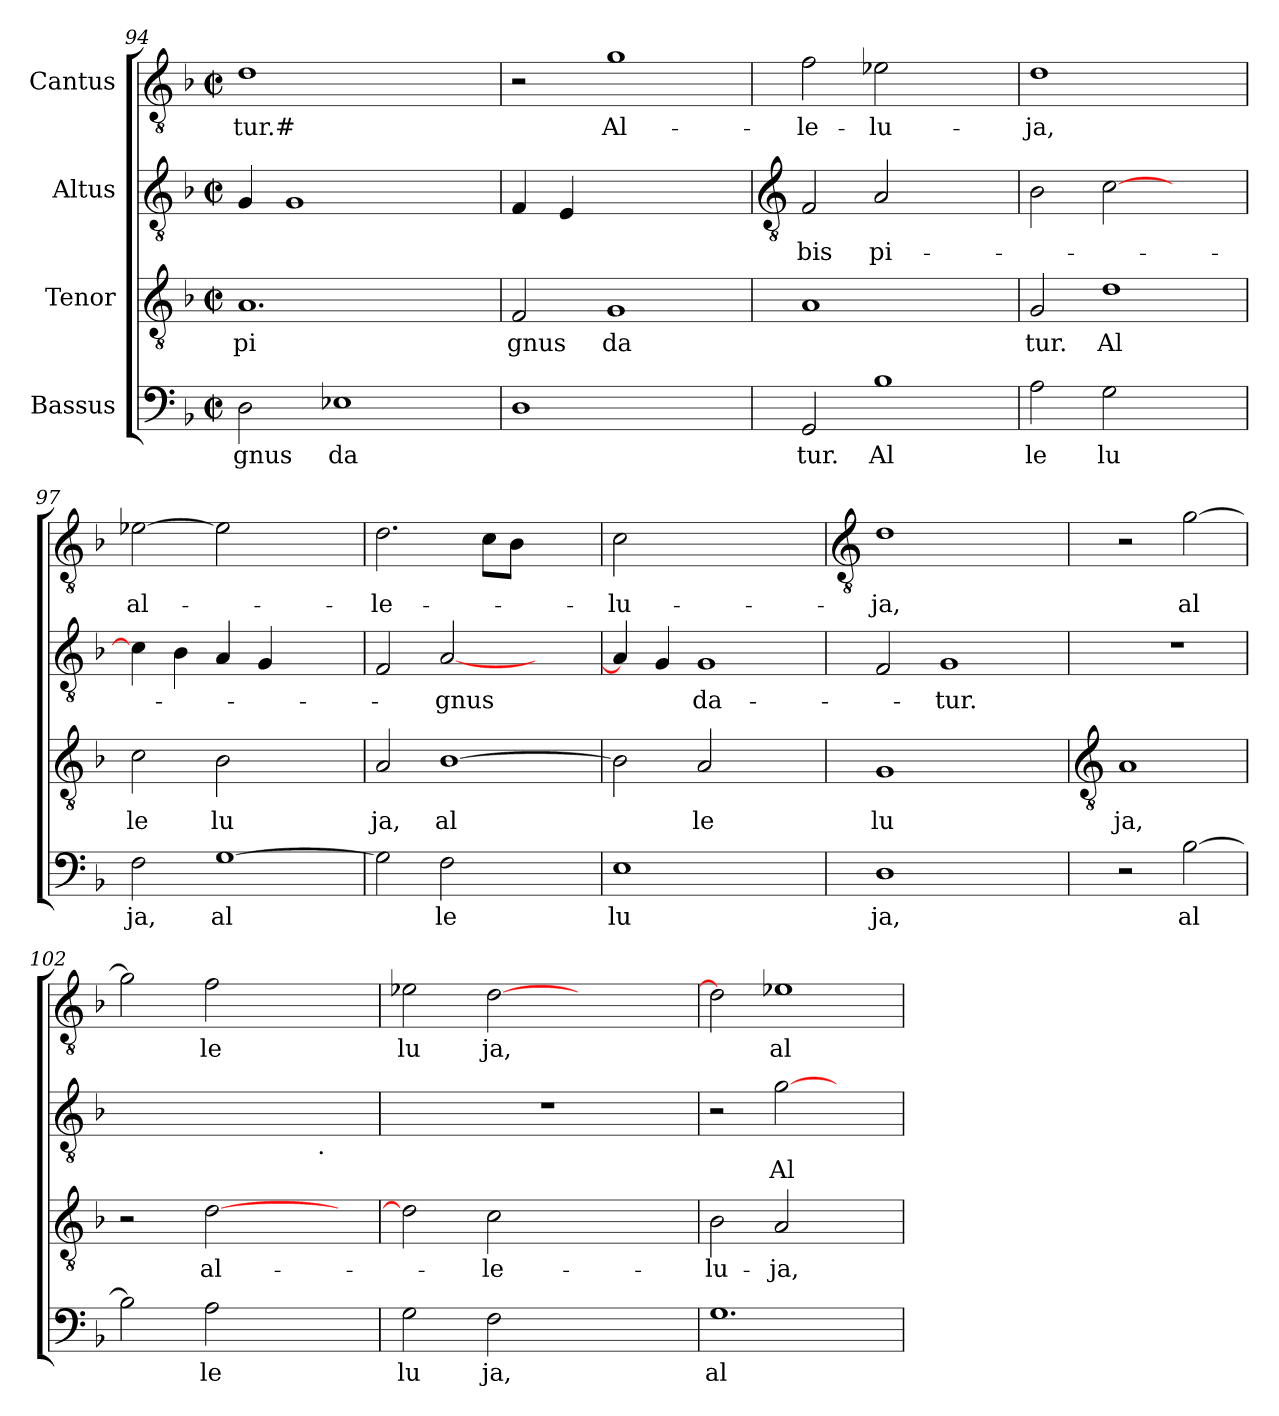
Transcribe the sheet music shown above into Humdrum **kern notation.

**kern	**text	**kern	**text	**kern	**text	**kern	**text
*part4	*part4	*part3	*part3	*part2	*part2	*part1	*part1
*staff4	*staff4	*staff3	*staff3	*staff2	*staff2	*staff1	*staff1
*I"Bassus	*	*I"Tenor	*	*I"Altus	*	*I"Cantus	*
*clefF4	*	*clefGv2	*	*clefGv2	*	*clefGv2	*
*k[b-]	*	*k[b-]	*	*k[b-]	*	*k[b-]	*
*F:	*	*F:	*	*F:	*	*F:	*
*M2/2	*	*M2/2	*	*M2/2	*	*M2/2	*
*met(c|)	*	*met(c|)	*	*met(c|)	*	*met(c|)	*
=94A	=94A	=94A	=94A	=94A	=94A	=94A	=94A
!	!LO:LY:b	!	!LO:LY:b	!	!	!	!LO:LY:b
2D\	gnus	1.A	pi	4G/	.	1d	-tur.#
.	.	.	.	1G	.	.	.
!	!LO:LY:b	!	!	!	!	!	!
1E-X	da	.	.	.	.	.	.
.	.	.	.	.	.	2ryy	.
.	.	.	.	4ryy	.	.	.
=95A	=95A	=95A	=95A	=95A	=95A	=95A	=95A
!	!	!	!LO:LY:b	!	!	!	!
1D	.	2F/	gnus	4F/	.	2r	.
.	.	.	.	4E/	.	.	.
!	!	!	!LO:LY:b	!	!	!	!LO:LY:b
.	.	1G	da	1ryy	.	1g	Al-
2ryy	.	.	.	.	.	.	.
!!LO:LB:g=z
=96A	=96A	=96A	=96A	=96A	=96A	=96A	=96A
*	*	*	*	*clefGv2	*	*	*
!	!LO:LY:b	!	!	!	!LO:LY:b	!	!LO:LY:b
2GG/	tur.	1A	.	2F/	-bis	2f\	-le-
!	!LO:LY:b	!	!	!	!LO:LY:b	!	!LO:LY:b
1B-	Al	.	.	2A/	pi-	2e-X\	-lu-
.	.	2ryy	.	2ryy	.	2ryy	.
=97A	=97A	=97A	=97A	=97A	=97A	=97A	=97A
!	!LO:LY:b	!	!LO:LY:b	!	!	!	!LO:LY:b
2A\	le	2G/	tur.	2B-\	.	1d	-ja,
!	!LO:LY:b	!	!LO:LY:b	!	!	!	!
2G\	lu	1d	Al	[2c\	.	.	.
2ryy	.	.	.	2ryy	.	2ryy	.
=97B	=97B	=97B	=97B	=97B	=97B	=97B	=97B
!	!LO:LY:b	!	!LO:LY:b	!	!	!	!LO:LY:b
2F\	ja,	2c\	le	4c\]	.	[2e-X\	al-
.	.	.	.	4B-\	.	.	.
!	!LO:LY:b	!	!LO:LY:b	!	!	!	!
[1G	al	2B-\	lu	4A/	.	2e-\]	.
.	.	.	.	4G/	.	.	.
.	.	2ryy	.	2ryy	.	2ryy	.
=98A	=98A	=98A	=98A	=98A	=98A	=98A	=98A
!	!	!	!LO:LY:b	!	!	!	!LO:LY:b
2G\]	.	2A/	ja,	2F/	.	2.d\	-le-
!	!LO:LY:b	!	!LO:LY:b	!	!LO:LY:b	!	!
2F\	le	[1B-	al	[2A/	-gnus	.	.
.	.	.	.	.	.	8c\L	.
.	.	.	.	.	.	8B-\J	.
2ryy	.	.	.	2ryy	.	2ryy	.
=99A	=99A	=99A	=99A	=99A	=99A	=99A	=99A
!	!LO:LY:b	!	!	!	!	!	!LO:LY:b
1E	lu	2B-\]	.	4A/]	.	2c\	-lu-
.	.	.	.	4G/	.	.	.
!	!	!	!LO:LY:b	!	!LO:LY:b	!	!
.	.	2A/	le	1G	da-	1ryy	.
2ryy	.	2ryy	.	.	.	.	.
!!LO:LB:g=z
=100	=100	=100	=100	=100	=100	=100	=100
*	*	*	*	*	*	*clefGv2	*
!	!LO:LY:b	!	!LO:LY:b	!	!	!	!LO:LY:b
1D	ja,	1G	lu	2F/	.	1d	-ja,
!	!	!	!	!	!LO:LY:b	!	!
.	.	.	.	1G	-tur.	.	.
2ryy	.	2ryy	.	.	.	2ryy	.
!!LO:LB:g=z
=101	=101	=101	=101	=101	=101	=101	=101
*	*	*clefGv2	*	*	*	*	*
!	!	!	!LO:LY:b	!	!	!	!
2r	.	1A	ja,	1r	.	2r	.
!	!LO:LY:b	!	!	!	!	!	!LO:LY:b
[2B-\	al	.	.	.	.	[2g\	al
=102	=102	=102	=102	=102	=102	=102	=102
2B-\]	.	2r	.	4ryy	.	2g\]	.
.	.	.	.	4ryy	.	.	.
!	!LO:LY:b	!	!LO:LY:b	!	!	!	!LO:LY:b
2A\	le	[2d\	al-	4ryy	.	2f\	le
.	.	.	.	32ryy	.	.	.
.	.	.	.	32ryy	.	.	.
.	.	.	.	32ryy	.	.	.
.	.	.	.	32ryy	.	.	.
.	.	.	.	32ryy	.	.	.
.	.	.	.	32ryy	.	.	.
!	!	!	!	!LO:TX:b:t=.	!	!	!
.	.	.	.	32ryy	.	.	.
.	.	.	.	4ryy	.	.	.
8..ryy	.	8..ryy	.	.	.	8..ryy	.
=103	=103	=103	=103	=103	=103	=103	=103
!	!LO:LY:b	!	!	!	!	!	!LO:LY:b
2G\	lu	2d\]	.	4ryy	.	2e-X\	lu
.	.	.	.	4ryy	.	.	.
!	!LO:LY:b	!	!LO:LY:b	!	!	!	!LO:LY:b
2F\	ja,	2c\	-le-	4ryy	.	[2d\	ja,
.	.	.	.	32ryy	.	.	.
.	.	.	.	1r	.	.	.
2ryy	.	2ryy	.	.	.	2ryy	.
4ryy	.	4ryy	.	.	.	4ryy	.
32ryy	.	32ryy	.	.	.	32ryy	.
=104	=104	=104	=104	=104	=104	=104	=104
!	!LO:LY:b	!	!LO:LY:b	!	!	!	!
1.G	al	2B-\	-lu-	2r	.	2d\]	.
!	!	!	!LO:LY:b	!	!LO:LY:b	!	!LO:LY:b
.	.	2A/	-ja,	[2g\	Al-	1e-X	al
.	.	2ryy	.	2ryy	.	.	.
=	=	=	=	=	=	=	=
*-	*-	*-	*-	*-	*-	*-	*-
